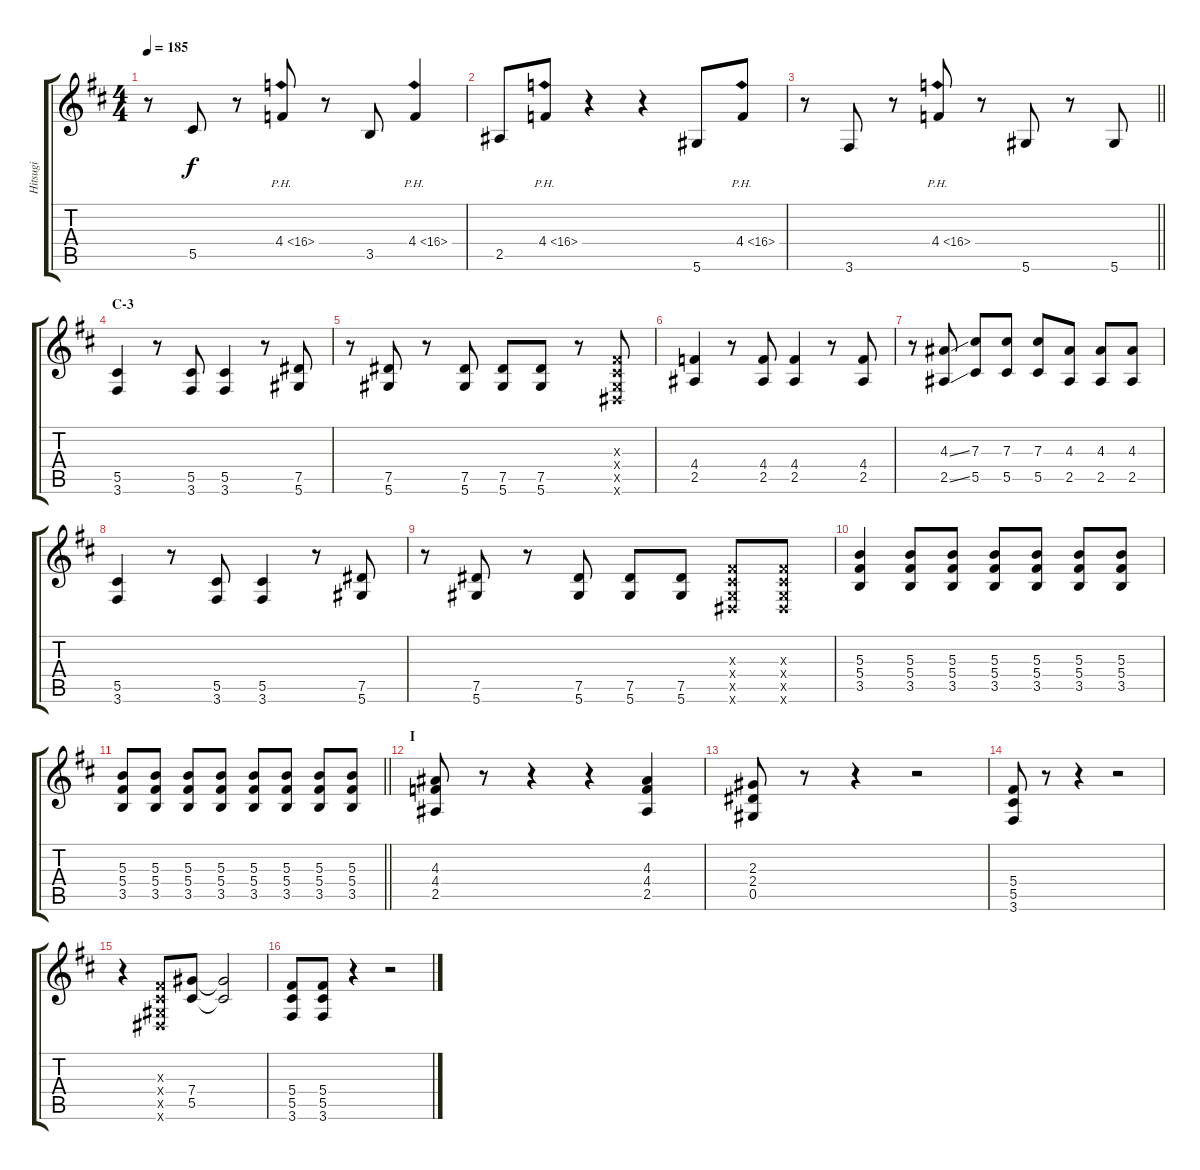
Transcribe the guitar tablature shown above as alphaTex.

\track ("Hitsugi" "Hitsugi") {instrument overdrivenguitar}
\staff {score tabs}
\tuning (Eb4 Bb3 Gb3 Db3 Ab2 Eb2) {hide}
\ts (4 4)
\tempo 185
\clef g2
\ks d
r.8{dy f} 5.5.8 r.8 4.4{ph 12}.8 r.8 3.5.8 4.4{ph 12}.4 |
2.5.8 4.4{ph 12}.8 r.4 r.4 5.6.8 4.4{ph 12}.8 |
\barLineRight lightlight
r.8 3.6.8 r.8 4.4{ph 12}.8 r.8 5.6.8 r.8 5.6.8 |
\section ("" "C-3")
(5.5 3.6).4 r.8 (5.5 3.6).8 (5.5 3.6).4 r.8 (7.5 5.6).8 |
r.8 (7.5 5.6).8 r.8 (7.5 5.6).8 (7.5 5.6).8 (7.5 5.6).8 r.8 (0.3{x} 0.4{x} 0.5{x} 0.6{x}).8 |
(4.4 2.5).4 r.8 (4.4 2.5).8 (4.4 2.5).4 r.8 (4.4 2.5).8 |
r.8 (4.3{ss} 2.5{ss}).8 (7.3 5.5).8 (7.3 5.5).8 (7.3 5.5).8 (4.3 2.5).8 (4.3 2.5).8 (4.3 2.5).8 |
(5.5 3.6).4 r.8 (5.5 3.6).8 (5.5 3.6).4 r.8 (7.5 5.6).8 |
r.8 (7.5 5.6).8 r.8 (7.5 5.6).8 (7.5 5.6).8 (7.5 5.6).8 (0.3{x} 0.4{x} 0.5{x} 0.6{x}).8 (0.3{x} 0.4{x} 0.5{x} 0.6{x}).8 |
(5.3 5.4 3.5).4 (5.3 5.4 3.5).8 (5.3 5.4 3.5).8 (5.3 5.4 3.5).8 (5.3 5.4 3.5).8 (5.3 5.4 3.5).8 (5.3 5.4 3.5).8 |
\barLineRight lightlight
(5.3 5.4 3.5).8 (5.3 5.4 3.5).8 (5.3 5.4 3.5).8 (5.3 5.4 3.5).8 (5.3 5.4 3.5).8 (5.3 5.4 3.5).8 (5.3 5.4 3.5).8 (5.3 5.4 3.5).8 |
\section ("" "I")
(4.3 4.4 2.5).8 r.8 r.4 r.4 (4.3 4.4 2.5).4 |
(2.3 2.4 0.5).8 r.8 r.4 r.2 |
(5.4 5.5 3.6).8 r.8 r.4 r.2 |
r.4 (0.3{x} 0.4{x} 0.5{x} 0.6{x}).8 (7.4 5.5).8 (7.4{t} 5.5{t}).2 |
(5.4 5.5 3.6).8 (5.4 5.5 3.6).8 r.4 r.2
